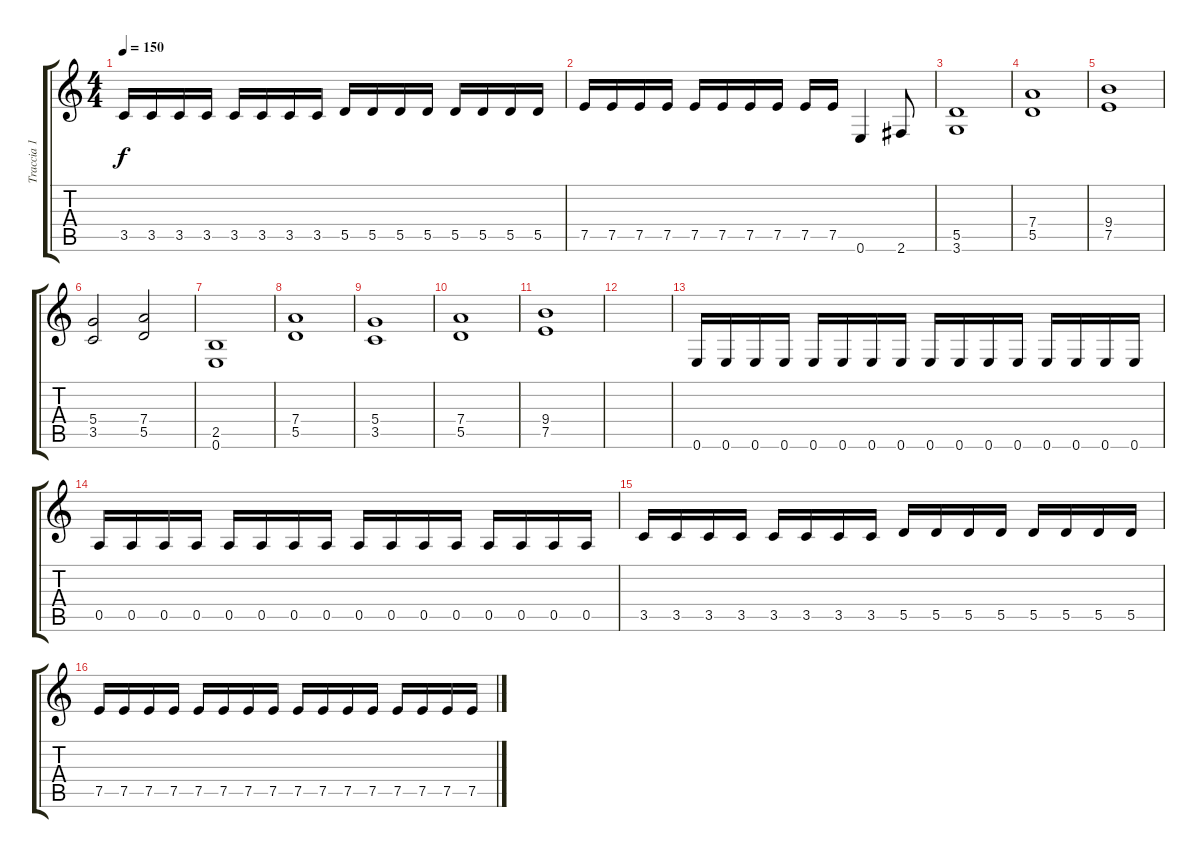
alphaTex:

\track ("Traccia 1" "Traccia 1") {instrument distortionguitar}
\staff {score tabs}
\tuning (E4 B3 G3 D3 A2 E2) {hide}
\ts (4 4)
\tempo 150
\clef g2
\ks c
3.5.16{dy f} 3.5.16 3.5.16 3.5.16 3.5.16 3.5.16 3.5.16 3.5.16 5.5.16 5.5.16 5.5.16 5.5.16 5.5.16 5.5.16 5.5.16 5.5.16 |
7.5.16 7.5.16 7.5.16 7.5.16 7.5.16 7.5.16 7.5.16 7.5.16 7.5.16 7.5.16 0.6.4 2.6.8 |
(5.5 3.6).1 |
(7.4 5.5).1 |
(9.4 7.5).1 |
(5.4 3.5).2 (7.4 5.5).2 |
(2.5 0.6).1 |
(7.4 5.5).1 |
(5.4 3.5).1 |
(7.4 5.5).1 |
(9.4 7.5).1 |
|
0.6.16 0.6.16 0.6.16 0.6.16 0.6.16 0.6.16 0.6.16 0.6.16 0.6.16 0.6.16 0.6.16 0.6.16 0.6.16 0.6.16 0.6.16 0.6.16 |
0.5.16 0.5.16 0.5.16 0.5.16 0.5.16 0.5.16 0.5.16 0.5.16 0.5.16 0.5.16 0.5.16 0.5.16 0.5.16 0.5.16 0.5.16 0.5.16 |
3.5.16 3.5.16 3.5.16 3.5.16 3.5.16 3.5.16 3.5.16 3.5.16 5.5.16 5.5.16 5.5.16 5.5.16 5.5.16 5.5.16 5.5.16 5.5.16 |
7.5.16 7.5.16 7.5.16 7.5.16 7.5.16 7.5.16 7.5.16 7.5.16 7.5.16 7.5.16 7.5.16 7.5.16 7.5.16 7.5.16 7.5.16 7.5.16
